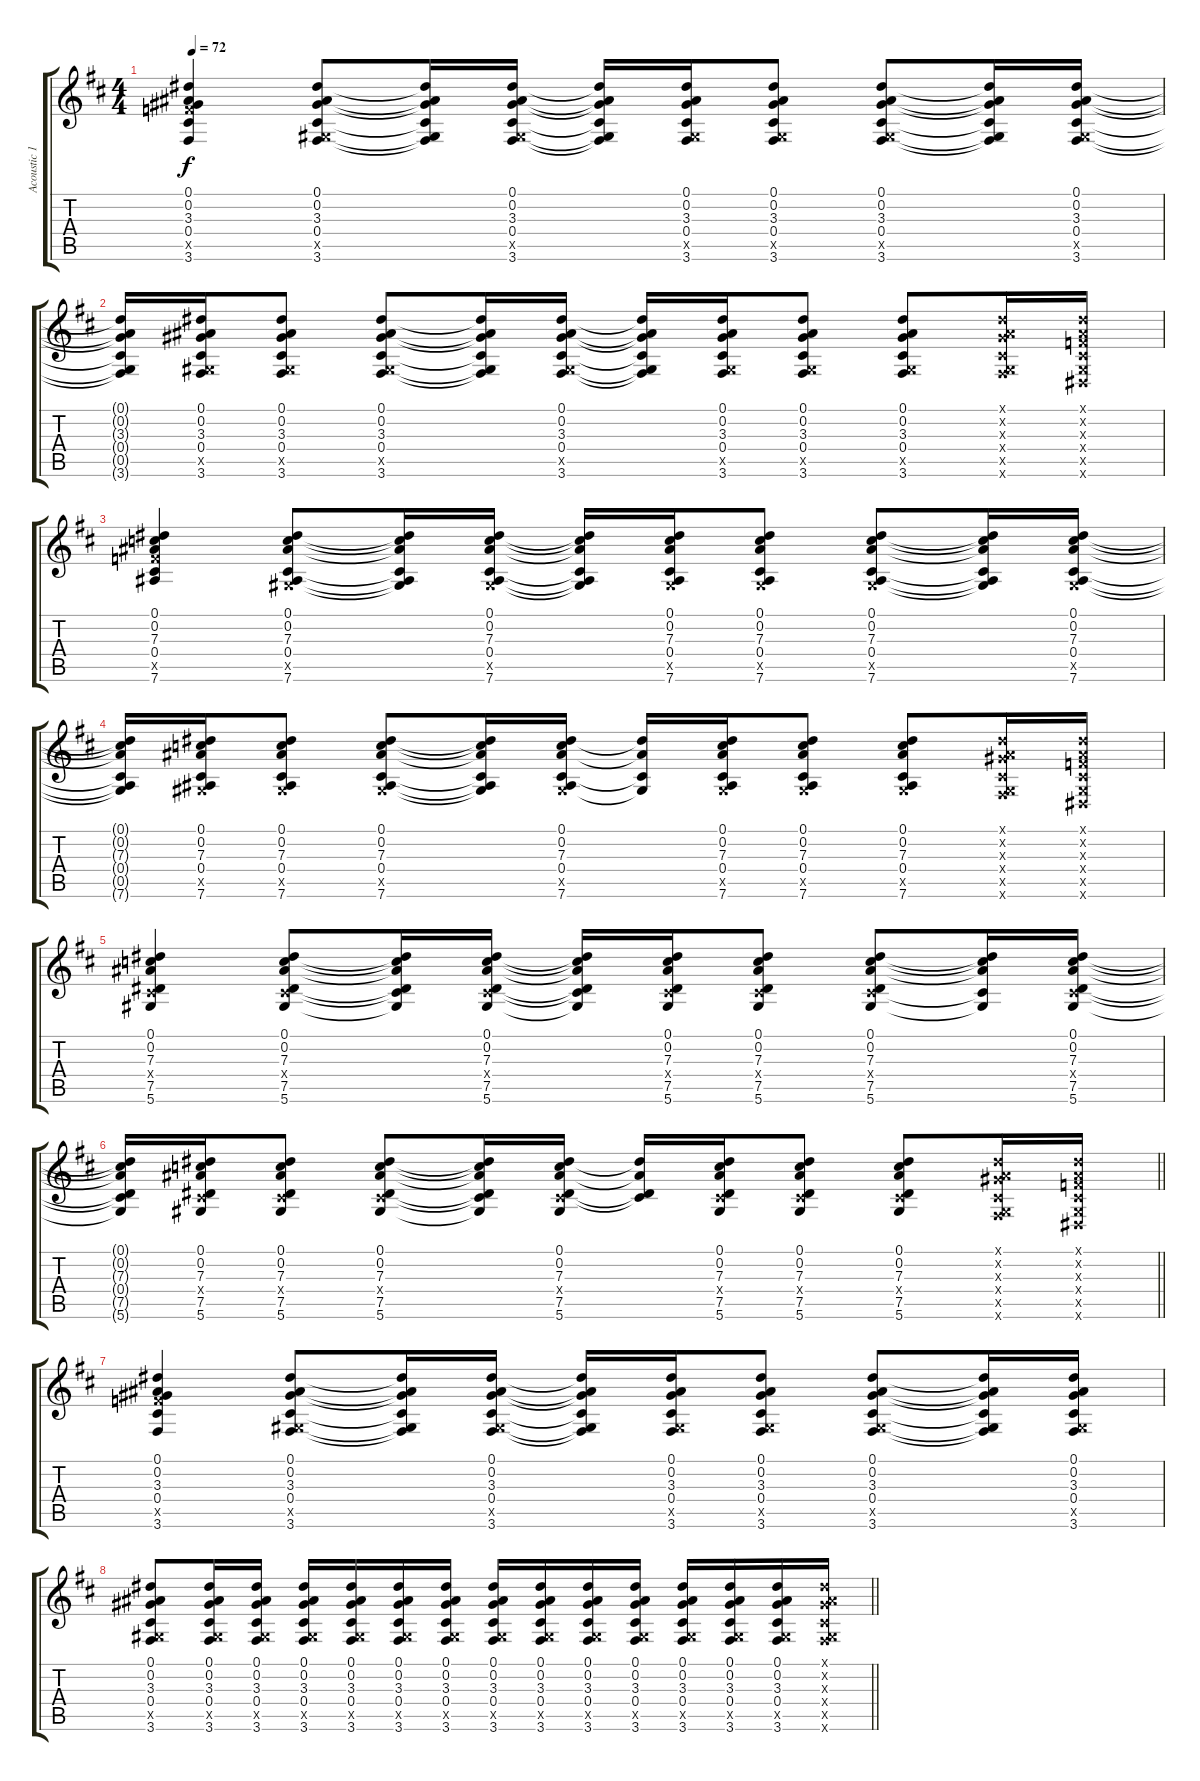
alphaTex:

\track ("Acoustic 12 String" "Acoustic 1") {instrument acousticguitarsteel}
\staff {score tabs}
\tuning (Eb4 Bb3 F3 Db3 Ab2 Eb2) {hide}
\ts (4 4)
\tempo 72
\clef g2
\ks d
(0.1 0.2 3.3 0.4 9.5{x} 3.6).4{dy f} (0.1 0.2 3.3 0.4 0.5{x} 3.6).8 (0.1{t} 0.2{t} 3.3{t} 0.4{t} 0.5{t} 3.6{t}).16 (0.1 0.2 3.3 0.4 0.5{x} 3.6).16 (0.1{t} 0.2{t} 3.3{t} 0.4{t} 0.5{t} 3.6{t}).16 (0.1 0.2 3.3 0.4 0.5{x} 3.6).16 (0.1 0.2 3.3 0.4 0.5{x} 3.6).8 (0.1 0.2 3.3 0.4 0.5{x} 3.6).8 (0.1{t} 0.2{t} 3.3{t} 0.4{t} 0.5{t} 3.6{t}).16 (0.1 0.2 3.3 0.4 0.5{x} 3.6).16 |
(0.1{t} 0.2{t} 3.3{t} 0.4{t} 0.5{t} 3.6{t}).16 (0.1 0.2 3.3 0.4 0.5{x} 3.6).16 (0.1 0.2 3.3 0.4 0.5{x} 3.6).8 (0.1 0.2 3.3 0.4 0.5{x} 3.6).8 (0.1{t} 0.2{t} 3.3{t} 0.4{t} 0.5{t} 3.6{t}).16 (0.1 0.2 3.3 0.4 0.5{x} 3.6).16 (0.1{t} 0.2{t} 3.3{t} 0.4{t} 0.5{t} 3.6{t}).16 (0.1 0.2 3.3 0.4 0.5{x} 3.6).16 (0.1 0.2 3.3 0.4 0.5{x} 3.6).8 (0.1 0.2 3.3 0.4 0.5{x} 3.6).8 (0.1{x} 0.2{x} 3.3{x} 0.4{x} 0.5{x} 3.6{x}).16 (0.1{x} 0.2{x} 0.3{x} 0.4{x} 0.5{x} 0.6{x}).16 |
(0.1 0.2 7.3 0.4 9.5{x} 7.6).4 (0.1 0.2 7.3 0.4 0.5{x} 7.6).8 (0.1{t} 0.2{t} 7.3{t} 0.4{t} 0.5{t} 7.6{t}).16 (0.1 0.2 7.3 0.4 0.5{x} 7.6).16 (0.1{t} 0.2{t} 7.3{t} 0.4{t} 0.5{t} 7.6{t}).16 (0.1 0.2 7.3 0.4 0.5{x} 7.6).16 (0.1 0.2 7.3 0.4 0.5{x} 7.6).8 (0.1 0.2 7.3 0.4 0.5{x} 7.6).8 (0.1{t} 0.2{t} 7.3{t} 0.4{t} 0.5{t} 7.6{t}).16 (0.1 0.2 7.3 0.4 0.5{x} 7.6).16 |
(0.1{t} 0.2{t} 7.3{t} 0.4{t} 0.5{t} 7.6{t}).16 (0.1 0.2 7.3 0.4 0.5{x} 7.6).16 (0.1 0.2 7.3 0.4 0.5{x} 7.6).8 (0.1 0.2 7.3 0.4 0.5{x} 7.6).8 (0.1{t} 0.2{t} 7.3{t} 0.4{t} 0.5{t} 7.6{t}).16 (0.1 0.2 7.3 0.4 0.5{x} 7.6).16 (0.1{t} 0.2{t} 0.4{t} 0.5{t}).16 (0.1 0.2 7.3 0.4 0.5{x} 7.6).16 (0.1 0.2 7.3 0.4 0.5{x} 7.6).8 (0.1 0.2 7.3 0.4 0.5{x} 7.6).8 (0.1{x} 0.2{x} 3.3{x} 0.4{x} 0.5{x} 3.6{x}).16 (0.1{x} 0.2{x} 0.3{x} 0.4{x} 0.5{x} 0.6{x}).16 |
(0.1 0.2 7.3 0.4{x} 7.5 5.6).4 (0.1 0.2 7.3 0.4{x} 7.5 5.6).8 (0.1{t} 0.2{t} 7.3{t} 0.4{t} 7.5{t} 5.6{t}).16 (0.1 0.2 7.3 0.4{x} 7.5 5.6).16 (0.1{t} 0.2{t} 7.3{t} 0.4{t} 7.5{t} 5.6{t}).16 (0.1 0.2 7.3 0.4{x} 7.5 5.6).16 (0.1 0.2 7.3 0.4{x} 7.5 5.6).8 (0.1 0.2 7.3 0.4{x} 7.5 5.6).8 (0.1{t} 0.2{t} 7.3{t} 0.4{t} 5.6{t}).16 (0.1 0.2 7.3 0.4{x} 7.5 5.6).16 |
\barLineRight lightlight
(0.1{t} 0.2{t} 7.3{t} 0.4{t} 7.5{t} 5.6{t}).16 (0.1 0.2 7.3 0.4{x} 7.5 5.6).16 (0.1 0.2 7.3 0.4{x} 7.5 5.6).8 (0.1 0.2 7.3 0.4{x} 7.5 5.6).8 (0.1{t} 0.2{t} 7.3{t} 0.4{t} 7.5{t} 5.6{t}).16 (0.1 0.2 7.3 0.4{x} 7.5 5.6).16 (0.1{t} 0.2{t} 0.4{t} 7.5{t}).16 (0.1 0.2 7.3 0.4{x} 7.5 5.6).16 (0.1 0.2 7.3 0.4{x} 7.5 5.6).8 (0.1 0.2 7.3 0.4{x} 7.5 5.6).8 (0.1{x} 0.2{x} 3.3{x} 0.4{x} 0.5{x} 3.6{x}).16 (0.1{x} 0.2{x} 0.3{x} 0.4{x} 0.5{x} 0.6{x}).16 |
(0.1 0.2 3.3 0.4 9.5{x} 3.6).4 (0.1 0.2 3.3 0.4 0.5{x} 3.6).8 (0.1{t} 0.2{t} 3.3{t} 0.4{t} 0.5{t} 3.6{t}).16 (0.1 0.2 3.3 0.4 0.5{x} 3.6).16 (0.1{t} 0.2{t} 3.3{t} 0.4{t} 0.5{t} 3.6{t}).16 (0.1 0.2 3.3 0.4 0.5{x} 3.6).16 (0.1 0.2 3.3 0.4 0.5{x} 3.6).8 (0.1 0.2 3.3 0.4 0.5{x} 3.6).8 (0.1{t} 0.2{t} 3.3{t} 0.4{t} 0.5{t} 3.6{t}).16 (0.1 0.2 3.3 0.4 0.5{x} 3.6).16 |
\barLineRight lightlight
(0.1 0.2 3.3 0.4 0.5{x} 3.6).8 (0.1 0.2 3.3 0.4 0.5{x} 3.6).16 (0.1 0.2 3.3 0.4 0.5{x} 3.6).16 (0.1 0.2 3.3 0.4 0.5{x} 3.6).16 (0.1 0.2 3.3 0.4 0.5{x} 3.6).16 (0.1 0.2 3.3 0.4 0.5{x} 3.6).16 (0.1 0.2 3.3 0.4 0.5{x} 3.6).16 (0.1 0.2 3.3 0.4 0.5{x} 3.6).16 (0.1 0.2 3.3 0.4 0.5{x} 3.6).16 (0.1 0.2 3.3 0.4 0.5{x} 3.6).16 (0.1 0.2 3.3 0.4 0.5{x} 3.6).16 (0.1 0.2 3.3 0.4 0.5{x} 3.6).16 (0.1 0.2 3.3 0.4 0.5{x} 3.6).16 (0.1 0.2 3.3 0.4 0.5{x} 3.6).16 (0.1{x} 0.2{x} 3.3{x} 0.4{x} 0.5{x} 3.6{x}).16
